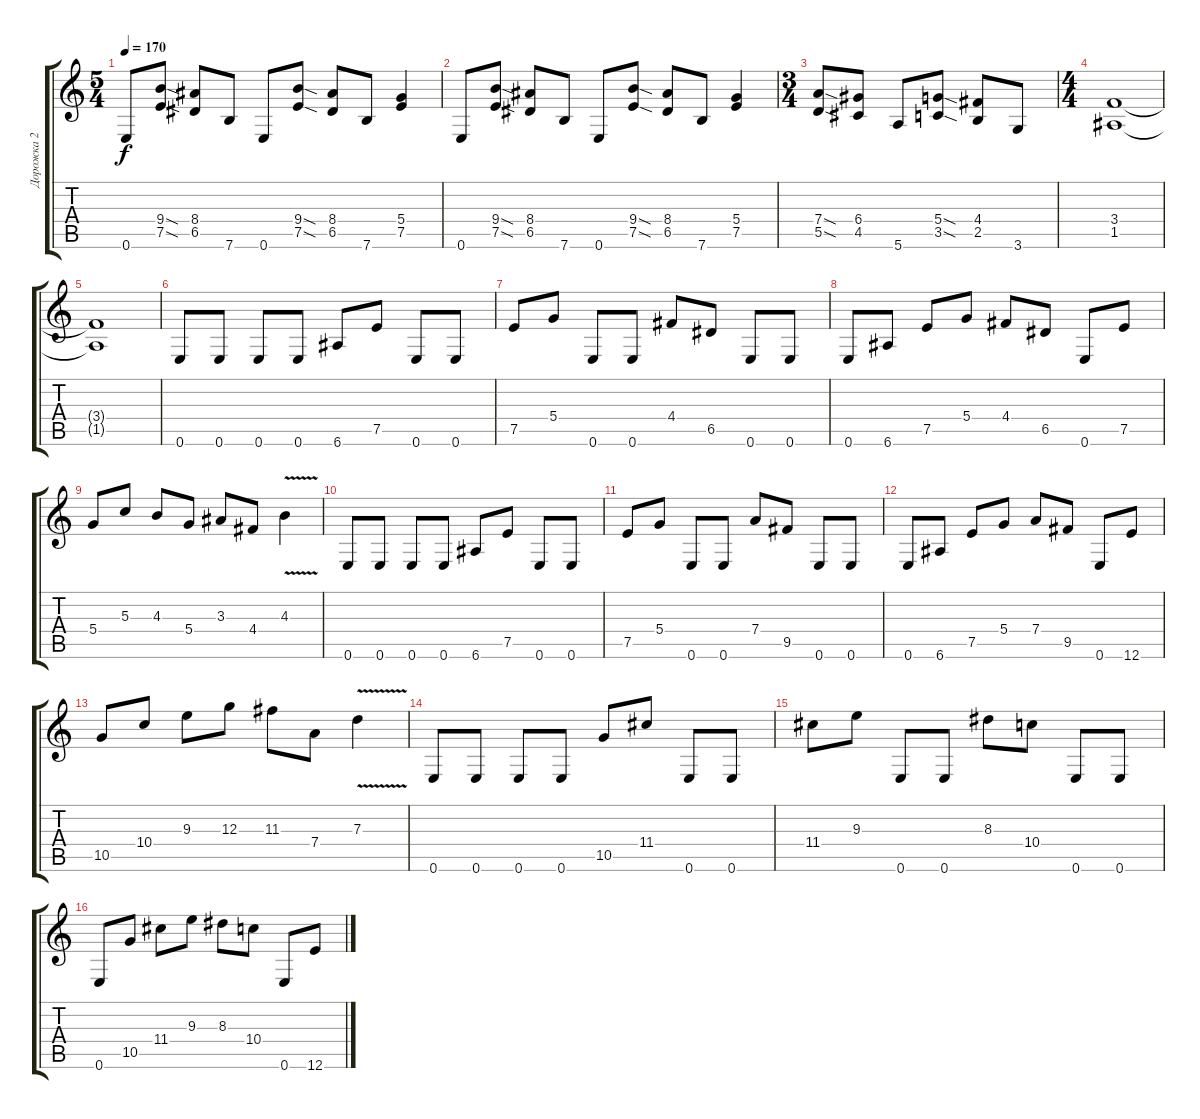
\track ("Дорожка 2" "Дорожка 2") {instrument distortionguitar}
\staff {score tabs}
\tuning (E4 B3 G3 D3 A2 E2) {hide}
\ts (5 4)
\tempo 170
\clef g2
\ks c
0.6.8{dy f} (9.4{sod} 7.5{sod}).8 (8.4 6.5).8 7.6.8 0.6.8 (9.4{sod} 7.5{sod}).8 (8.4 6.5).8 7.6.8 (5.4 7.5).4 |
0.6.8 (9.4{sod} 7.5{sod}).8 (8.4 6.5).8 7.6.8 0.6.8 (9.4{sod} 7.5{sod}).8 (8.4 6.5).8 7.6.8 (5.4 7.5).4 |
\ts (3 4)
(7.4{sod} 5.5{sod}).8 (6.4 4.5).8 5.6.8 (5.4{sod} 3.5{sod}).8 (4.4 2.5).8 3.6.8 |
\ts (4 4)
(3.4 1.5).1 |
(3.4{t} 1.5{t}).1 |
0.6.8 0.6.8 0.6.8 0.6.8 6.6.8 7.5.8 0.6.8 0.6.8 |
7.5.8 5.4.8 0.6.8 0.6.8 4.4.8 6.5.8 0.6.8 0.6.8 |
0.6.8 6.6.8 7.5.8 5.4.8 4.4.8 6.5.8 0.6.8 7.5.8 |
5.4.8 5.3.8 4.3.8 5.4.8 3.3.8 4.4.8 4.3{v}.4 |
0.6.8 0.6.8 0.6.8 0.6.8 6.6.8 7.5.8 0.6.8 0.6.8 |
7.5.8 5.4.8 0.6.8 0.6.8 7.4.8 9.5.8 0.6.8 0.6.8 |
0.6.8 6.6.8 7.5.8 5.4.8 7.4.8 9.5.8 0.6.8 12.6.8 |
10.5.8 10.4.8 9.3.8 12.3.8 11.3.8 7.4.8 7.3{v}.4 |
0.6.8 0.6.8 0.6.8 0.6.8 10.5.8 11.4.8 0.6.8 0.6.8 |
11.4.8 9.3.8 0.6.8 0.6.8 8.3.8 10.4.8 0.6.8 0.6.8 |
0.6.8 10.5.8 11.4.8 9.3.8 8.3.8 10.4.8 0.6.8 12.6.8
